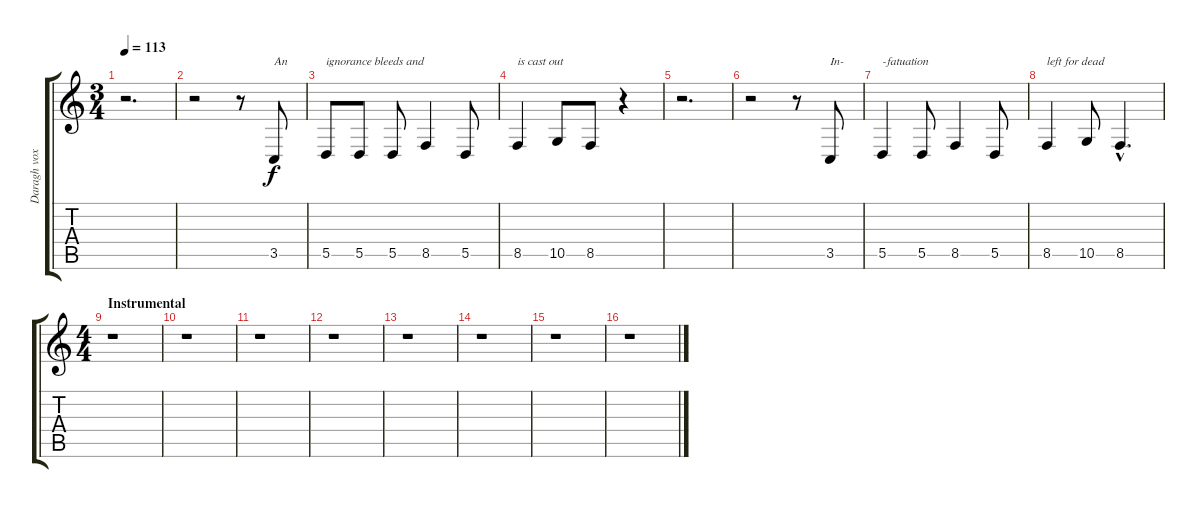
\track ("Daragh vox" "Daragh vox") {instrument clarinet}
\staff {score tabs}
\tuning (E4 B3 G3 D3 A2 E2) {hide}
\ts (3 4)
\tempo 113
\clef g2
\ks c
r.2{d dy f} |
r.2 r.8 3.5.8{txt "An"} |
5.5.8{txt "ignorance bleeds and "} 5.5.8 5.5.8 8.5.4 5.5.8 |
8.5.4{txt "is cast out"} 10.5.8 8.5.8 r.4 |
r.2{d} |
r.2 r.8 3.5.8{txt "In-"} |
5.5.4{txt "-fatuation"} 5.5.8 8.5.4 5.5.8 |
8.5.4{txt "left for dead"} 10.5.8 8.5{hac}.4{d} |
\ts (4 4)
\section ("" "Instrumental")
r.1 |
r.1 |
r.1 |
r.1 |
r.1 |
r.1 |
r.1 |
r.1
